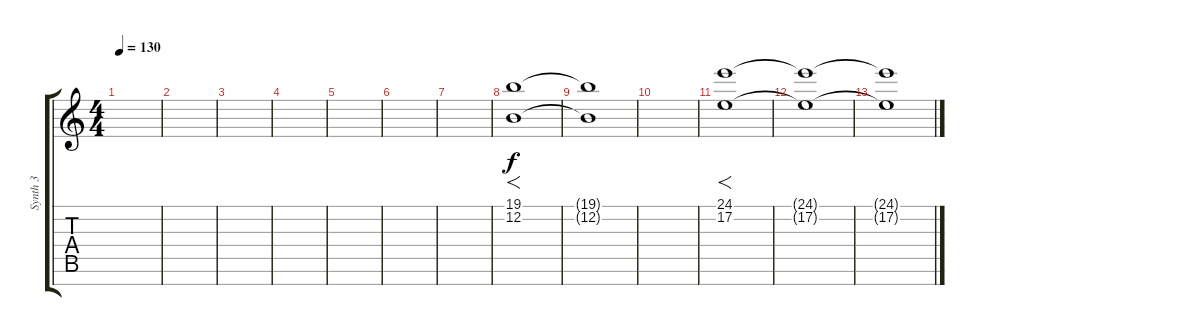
\track ("Synth 3" "Synth 3") {instrument synthstrings1}
\staff {score tabs}
\tuning (E4 B3 G3 D3 A2 E2 B1) {hide}
\ts (4 4)
\tempo 130
\clef g2
\ks c
|
|
|
|
|
|
|
(19.1 12.2).1{f volume 8 instrument tremolostrings} |
(19.1{t} 12.2{t}).1 |
|
(24.1 17.2).1{f volume 9 instrument tremolostrings} |
(24.1{t} 17.2{t}).1 |
(24.1{t} 17.2{t}).1
